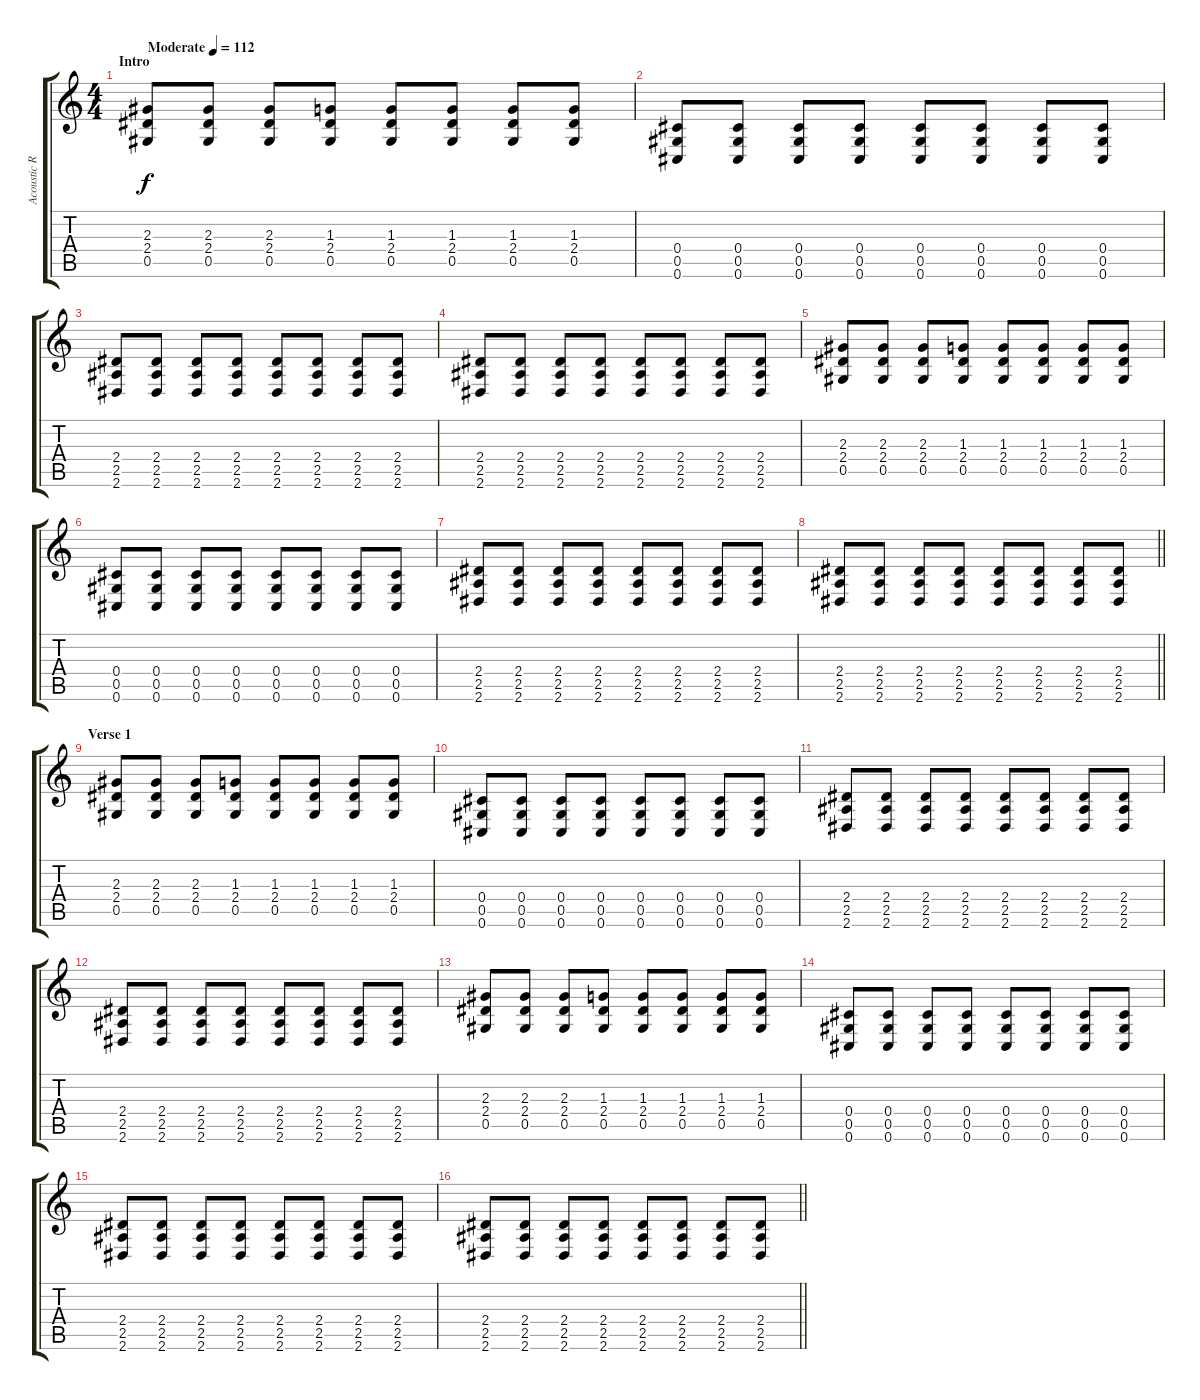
\track ("Acoustic Rhytm Guitar [L]" "Acoustic R") {instrument acousticguitarsteel}
\staff {score tabs}
\tuning (Eb4 Bb3 Gb3 Db3 Ab2 Db2) {hide}
\ts (4 4)
\section ("" "Intro")
\tempo (112 "Moderate")
\clef g2
\ks c
(2.3 2.4 0.5).8{dy f instrument acousticguitarsteel} (2.3 2.4 0.5).8 (2.3 2.4 0.5).8 (1.3 2.4 0.5).8 (1.3 2.4 0.5).8 (1.3 2.4 0.5).8 (1.3 2.4 0.5).8 (1.3 2.4 0.5).8 |
(0.4 0.5 0.6).8 (0.4 0.5 0.6).8 (0.4 0.5 0.6).8 (0.4 0.5 0.6).8 (0.4 0.5 0.6).8 (0.4 0.5 0.6).8 (0.4 0.5 0.6).8 (0.4 0.5 0.6).8 |
(2.4 2.5 2.6).8 (2.4 2.5 2.6).8 (2.4 2.5 2.6).8 (2.4 2.5 2.6).8 (2.4 2.5 2.6).8 (2.4 2.5 2.6).8 (2.4 2.5 2.6).8 (2.4 2.5 2.6).8 |
(2.4 2.5 2.6).8 (2.4 2.5 2.6).8 (2.4 2.5 2.6).8 (2.4 2.5 2.6).8 (2.4 2.5 2.6).8 (2.4 2.5 2.6).8 (2.4 2.5 2.6).8 (2.4 2.5 2.6).8 |
(2.3 2.4 0.5).8 (2.3 2.4 0.5).8 (2.3 2.4 0.5).8 (1.3 2.4 0.5).8 (1.3 2.4 0.5).8 (1.3 2.4 0.5).8 (1.3 2.4 0.5).8 (1.3 2.4 0.5).8 |
(0.4 0.5 0.6).8 (0.4 0.5 0.6).8 (0.4 0.5 0.6).8 (0.4 0.5 0.6).8 (0.4 0.5 0.6).8 (0.4 0.5 0.6).8 (0.4 0.5 0.6).8 (0.4 0.5 0.6).8 |
(2.4 2.5 2.6).8 (2.4 2.5 2.6).8 (2.4 2.5 2.6).8 (2.4 2.5 2.6).8 (2.4 2.5 2.6).8 (2.4 2.5 2.6).8 (2.4 2.5 2.6).8 (2.4 2.5 2.6).8 |
\barLineRight lightlight
(2.4 2.5 2.6).8 (2.4 2.5 2.6).8 (2.4 2.5 2.6).8 (2.4 2.5 2.6).8 (2.4 2.5 2.6).8 (2.4 2.5 2.6).8 (2.4 2.5 2.6).8 (2.4 2.5 2.6).8 |
\section ("" "Verse 1")
(2.3 2.4 0.5).8 (2.3 2.4 0.5).8 (2.3 2.4 0.5).8 (1.3 2.4 0.5).8 (1.3 2.4 0.5).8 (1.3 2.4 0.5).8 (1.3 2.4 0.5).8 (1.3 2.4 0.5).8 |
(0.4 0.5 0.6).8 (0.4 0.5 0.6).8 (0.4 0.5 0.6).8 (0.4 0.5 0.6).8 (0.4 0.5 0.6).8 (0.4 0.5 0.6).8 (0.4 0.5 0.6).8 (0.4 0.5 0.6).8 |
(2.4 2.5 2.6).8 (2.4 2.5 2.6).8 (2.4 2.5 2.6).8 (2.4 2.5 2.6).8 (2.4 2.5 2.6).8 (2.4 2.5 2.6).8 (2.4 2.5 2.6).8 (2.4 2.5 2.6).8 |
(2.4 2.5 2.6).8 (2.4 2.5 2.6).8 (2.4 2.5 2.6).8 (2.4 2.5 2.6).8 (2.4 2.5 2.6).8 (2.4 2.5 2.6).8 (2.4 2.5 2.6).8 (2.4 2.5 2.6).8 |
(2.3 2.4 0.5).8 (2.3 2.4 0.5).8 (2.3 2.4 0.5).8 (1.3 2.4 0.5).8 (1.3 2.4 0.5).8 (1.3 2.4 0.5).8 (1.3 2.4 0.5).8 (1.3 2.4 0.5).8 |
(0.4 0.5 0.6).8 (0.4 0.5 0.6).8 (0.4 0.5 0.6).8 (0.4 0.5 0.6).8 (0.4 0.5 0.6).8 (0.4 0.5 0.6).8 (0.4 0.5 0.6).8 (0.4 0.5 0.6).8 |
(2.4 2.5 2.6).8 (2.4 2.5 2.6).8 (2.4 2.5 2.6).8 (2.4 2.5 2.6).8 (2.4 2.5 2.6).8 (2.4 2.5 2.6).8 (2.4 2.5 2.6).8 (2.4 2.5 2.6).8 |
\barLineRight lightlight
(2.4 2.5 2.6).8 (2.4 2.5 2.6).8 (2.4 2.5 2.6).8 (2.4 2.5 2.6).8 (2.4 2.5 2.6).8 (2.4 2.5 2.6).8 (2.4 2.5 2.6).8 (2.4 2.5 2.6).8
